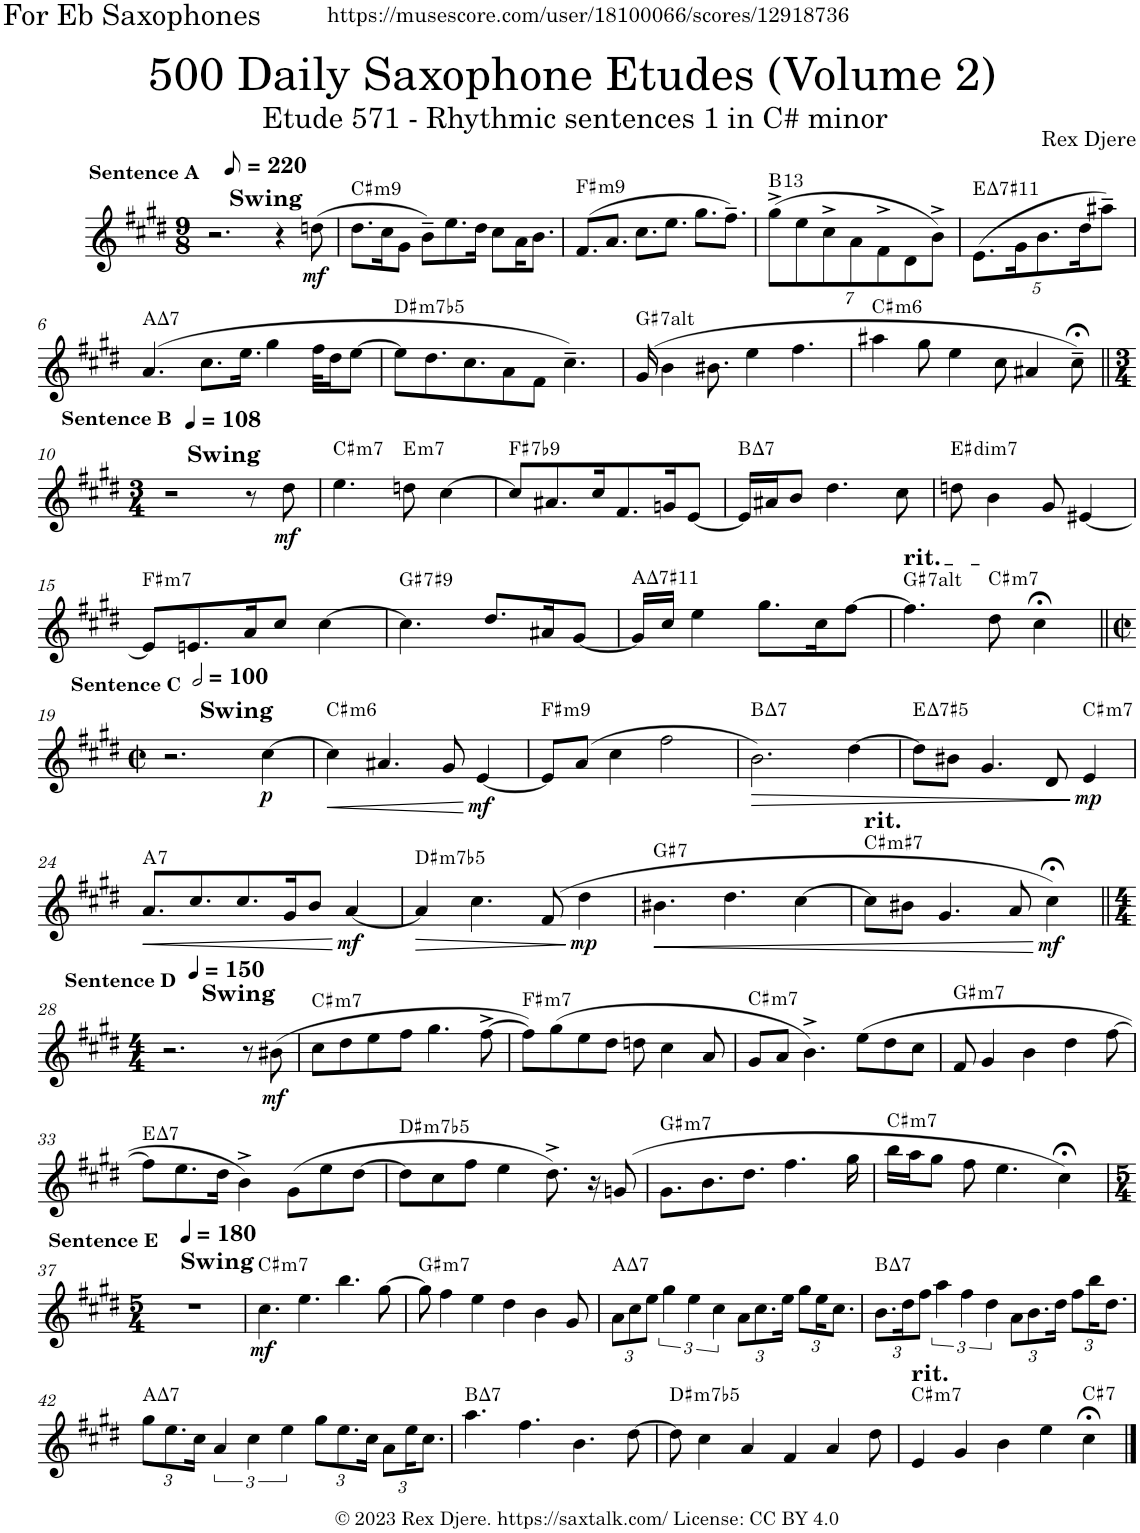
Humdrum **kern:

**kern	**dynam	**harte
*part1	*part1	*part1
*staff1	*staff1	*
*I"Alto Saxophone	*	*
*I'A. Sax.	*	*
*clefG2	*	*
*Trd5c9	*	*
*k[f#c#g#d#]	*	*
*M9/8	*	*
*MM110	*	*
=1	=1	=1
!LO:TX:a:B:t=Swing	!	!
!LO:TX:a:B:t=Sentence A	!	!
2.r	.	.
4r	.	.
!	!LO:DY:b	!
(8ddn\	mf	.
=2	=2	=2
!	!	!LO:H:kt=m9
8.dd#\L	.	C#:min9
16cc#\K	.	.
8g#\J	.	.
8b~\L)	.	.
8.ee\	.	.
16dd#\Jk	.	.
8cc#\L	.	.
16a\K	.	.
8.b\J	.	.
=3	=3	=3
!	!	!LO:H:kt=m9
(8.f#/L	.	F#:min9
8.a/J	.	.
8.cc#\L	.	.
8.ee\J	.	.
8.gg#\L	.	.
8.ff#~\J)	.	.
=4	=4	=4
*Xbrackettup	*	*
!	!	!LO:H:kt=13
(56%9gg#^\L	.	B:9(11,13)
56%9ee\	.	.
56%9cc#^\	.	.
56%9a\	.	.
56%9f#^\	.	.
56%9d#\	.	.
56%9b^\J)	.	.
=5	=5	=5
!	!	!LO:H:kt=7
(40%9.e\L	.	E:maj7(#11)
80%9g#\K	.	.
40%9.b\	.	.
80%9dd#\K	.	.
40%9aa#X~\J)	.	.
!!LO:LB:g=z
=6	=6	=6
!	!	!LO:H:kt=7
(4.a/	.	A:maj7
8.cc#\L	.	.
16.ee\Jk	.	.
4gg#\	.	.
32ff#\KLL	.	.
16dd#\J	.	.
[8ee\J	.	.
=7	=7	=7
!	!	!LO:H:kt=m7b5
8ee\L]	.	D#:hdim7
8.dd#\	.	.
8.cc#\	.	.
8a\	.	.
8f#\J	.	.
4.cc#~\)	.	.
=8	=8	=8
!	!	!LO:H:kt=7
(16g#/	.	G#:(3,b5,#5,b7,b9,#9)
4b\	.	.
8.b#X\	.	.
4ee\	.	.
4.ff#\	.	.
=9	=9	=9
!	!	!LO:H:kt=m6
4aa#X\	.	C#:min6
8gg#\	.	.
4ee\	.	.
8cc#\	.	.
4a#X/	.	.
8cc#;<~\)	.	.
!!LO:LB:g=z
=10||	=10||	=10||
*M3/4	*	*
*MM108	*	*
!LO:TX:a:B:t=Sentence B	!	!
!LO:TX:a:B:t=Swing	!	!
2r	.	.
8r	.	.
!	!LO:DY:b	!
8dd#\	mf	.
=11	=11	=11
!	!	!LO:H:kt=m7
4.ee\	.	C#:min7
!	!	!LO:H:kt=m7
8ddn\	.	E:min7
[4cc#\	.	.
=12	=12	=12
!	!	!LO:H:kt=7
8cc#/L]	.	F#:7(b9)
8.a#X/	.	.
16cc#/K	.	.
8.f#/	.	.
16gn/K	.	.
[8e/J	.	.
=13	=13	=13
!	!	!LO:H:kt=7
16e/LL]	.	B:maj7
16a#X/J	.	.
8b/J	.	.
4.dd#\	.	.
8cc#\	.	.
=14	=14	=14
!	!	!LO:H:kt=dim7
8ddn\	.	E#:dim7
4b\	.	.
8g#/	.	.
[4e#X/	.	.
!!LO:LB:g=z
=15	=15	=15
!	!	!LO:H:kt=m7
8e#/L]	.	F#:min7
8.en/	.	.
16a/K	.	.
8cc#/J	.	.
[4cc#\	.	.
=16	=16	=16
!	!	!LO:H:kt=7
4.cc#\]	.	G#:7(#9)
8.dd#/L	.	.
16a#X/K	.	.
[8g#/J	.	.
=17	=17	=17
!	!	!LO:H:kt=7
16g#/LL]	.	A:maj7(#11)
16cc#/JJ	.	.
4ee\	.	.
8.gg#\L	.	.
16cc#\K	.	.
[8ff#\J	.	.
=18	=18	=18
!LO:TX:a:t=rit.	!	!LO:H:kt=7
4.ff#\]	.	G#:(3,b5,#5,b7,b9,#9)
!	!	!LO:H:kt=m7
8dd#\	.	C#:min7
4cc#;<\	.	.
!!LO:LB:g=z
=19||	=19||	=19||
*M2/2	*	*
*met(c|)	*	*
*MM200	*	*
!LO:TX:a:B:t=Sentence C	!	!
!LO:TX:a:B:t=Swing	!	!
2.r	.	.
!	!LO:DY:b	!
[4cc#\	p	.
=20	=20	=20
!	!LO:HP:b	!LO:H:kt=m6
4cc#\]	<	C#:min6
4.a#X/	.	.
8g#/	.	.
!	!LO:DY:n=1:b	!
[4e/	[ mf	.
=21	=21	=21
!	!	!LO:H:kt=m9
8e/L]	.	F#:min9
(8a/J	.	.
4cc#\	.	.
2ff#\	.	.
=22	=22	=22
!	!LO:HP:b	!LO:H:kt=7
2.b\)	>	B:maj7
[4dd#\	.	.
=23	=23	=23
!	!	!LO:H:kt=7
8dd#\L]	.	E:(3,#5,7)
8b#X\J	.	.
4.g#/	.	.
8d#/	.	.
!	!LO:DY:n=1:b	!LO:H:kt=m7
4e/	] mp	C#:min7
!!LO:LB:g=z
=24	=24	=24
!	!LO:HP:b	!LO:H:kt=7
8.a/L	<	A:7
8.cc#/	.	.
8.cc#/	.	.
16g#/K	.	.
8b/J	.	.
!	!LO:DY:n=1:b	!
[4a/	[ mf	.
=25	=25	=25
!	!LO:HP:b	!LO:H:kt=m7b5
4a/]	>	D#:hdim7
4.cc#\	.	.
(8f#/	.	.
!	!LO:DY:n=1:b	!
4dd#\	] mp	.
=26	=26	=26
!	!LO:HP:b	!LO:H:kt=7
4.b#X\	<	G#:7
4.dd#\	.	.
[4cc#\	.	.
=27	=27	=27
!LO:TX:a:t=rit.	!	!LO:H:kt=m
8cc#\L]	.	C#:min(#7)
8b#X\J	.	.
4.g#/	.	.
8a/	.	.
!	!LO:DY:n=1:b	!
4cc#;<\)	[ mf	.
!!LO:LB:g=z
=28||	=28||	=28||
*M4/4	*	*
*MM150	*	*
!LO:TX:a:B:t=Sentence D	!	!
!LO:TX:a:B:t=Swing	!	!
2.r	.	.
8r	.	.
!	!LO:DY:b	!
(8b#X\	mf	.
=29	=29	=29
!	!	!LO:H:kt=m7
8cc#\L	.	C#:min7
8dd#\	.	.
8ee\	.	.
8ff#\J	.	.
4.gg#\	.	.
[8ff#^\	.	.
=30	=30	=30
!	!	!LO:H:kt=m7
8ff#\L])	.	F#:min7
(8gg#\	.	.
8ee\	.	.
8dd#\J	.	.
8ddn\	.	.
4cc#\	.	.
8a/	.	.
=31	=31	=31
!	!	!LO:H:kt=m7
8g#/L	.	C#:min7
8a/J	.	.
4.b^\)	.	.
(8ee\L	.	.
8dd#\	.	.
8cc#\J	.	.
=32	=32	=32
!	!	!LO:H:kt=m7
8f#/	.	G#:min7
4g#/	.	.
4b\	.	.
4dd#\	.	.
[8ff#\	.	.
!!LO:LB:g=z
=33	=33	=33
!	!	!LO:H:kt=7
8ff#\L]	.	E:maj7
8.ee\	.	.
16dd#\Jk	.	.
4b^\)	.	.
(8g#\L	.	.
8ee\	.	.
[8dd#\J	.	.
=34	=34	=34
!	!	!LO:H:kt=m7b5
8dd#\L]	.	D#:hdim7
8cc#\	.	.
8ff#\J	.	.
4ee\	.	.
8.dd#^\)	.	.
16r	.	.
(8gn/	.	.
=35	=35	=35
!	!	!LO:H:kt=m7
8.g#\L	.	G#:min7
8.b\	.	.
8.dd#\J	.	.
4.ff#\	.	.
16gg#\	.	.
=36	=36	=36
!	!	!LO:H:kt=m7
16bb\LL	.	C#:min7
16aa\J	.	.
8gg#\J	.	.
8ff#\	.	.
4.ee\	.	.
4cc#;<\)	.	.
!!LO:LB:g=z
=37	=37	=37
*M5/4	*	*
*MM180	*	*
!LO:TX:a:B:t=Sentence E	!	!
!LO:TX:a:B:t=Swing	!	!
4%5r	.	.
=38	=38	=38
!	!LO:DY:b	!LO:H:kt=m7
4.cc#\	mf	C#:min7
4.ee\	.	.
4.bb\	.	.
[8gg#\	.	.
=39	=39	=39
!	!	!LO:H:kt=m7
8gg#\]	.	G#:min7
4ff#\	.	.
4ee\	.	.
4dd#\	.	.
4b\	.	.
8g#/	.	.
=40	=40	=40
!	!	!LO:H:kt=7
12a\L	.	A:maj7
12cc#\	.	.
12ee\J	.	.
*brackettup	*	*
6gg#\	.	.
6ee\	.	.
6cc#\	.	.
*Xbrackettup	*	*
12a\L	.	.
12.cc#\	.	.
24ee\Jk	.	.
12gg#\L	.	.
24ee\K	.	.
12.cc#\J	.	.
=41	=41	=41
!	!	!LO:H:kt=7
12.b\L	.	B:maj7
24dd#\K	.	.
12ff#\J	.	.
*brackettup	*	*
6aa\	.	.
6ff#\	.	.
6dd#\	.	.
*Xbrackettup	*	*
12a\L	.	.
12.b\	.	.
24dd#\Jk	.	.
12ff#\L	.	.
24bb\K	.	.
12.dd#\J	.	.
!!LO:LB:g=z
=42	=42	=42
!	!	!LO:H:kt=7
12gg#\L	.	A:maj7
12.ee\	.	.
24cc#\Jk	.	.
*brackettup	*	*
6a/	.	.
6cc#\	.	.
6ee\	.	.
*Xbrackettup	*	*
12gg#\L	.	.
12.ee\	.	.
24cc#\Jk	.	.
12a\L	.	.
24ee\K	.	.
12.cc#\J	.	.
=43	=43	=43
!	!	!LO:H:kt=7
4.aa\	.	B:maj7
4.ff#\	.	.
4.b\	.	.
[8dd#\	.	.
=44	=44	=44
!	!	!LO:H:kt=m7b5
8dd#\]	.	D#:hdim7
4cc#\	.	.
4a/	.	.
4f#/	.	.
4a/	.	.
8dd#\	.	.
=45	=45	=45
!LO:TX:a:t=rit.	!	!LO:H:kt=m7
4e/	.	C#:min7
4g#/	.	.
4b\	.	.
4ee\	.	.
!	!	!LO:H:kt=7
4cc#;<\	.	C#:7
==	==	==
*-	*-	*-
